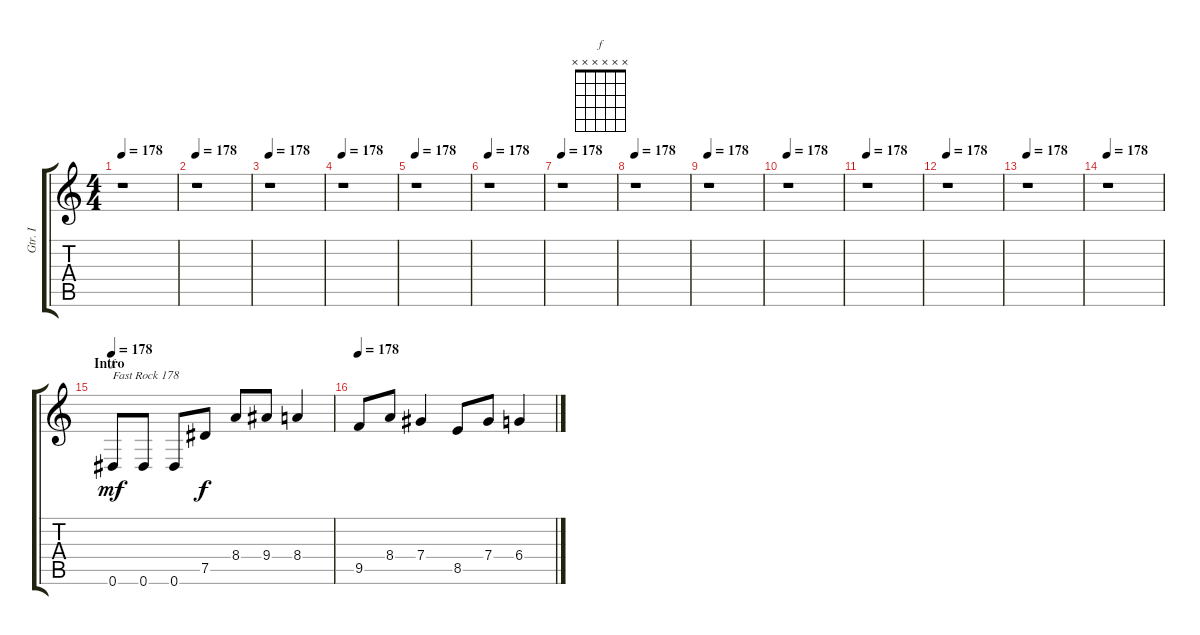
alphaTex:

\track ("Gtr. I" "Gtr. I") {instrument overdrivenguitar}
\staff {score tabs}
\tuning (Eb4 Bb3 Gb3 Db3 Ab2 Eb2) {hide}
\chord ("f" x x x x x x) {firstfret 0}
\ts (4 4)
\tempo 178
\clef g2
\ks c
r.1{dy p} |
\tempo 178
r.1 |
\tempo 178
r.1 |
\tempo 178
r.1 |
\tempo 178
r.1 |
\tempo 178
r.1 |
\tempo 178
r.1 |
\tempo 178
r.1 |
\tempo 178
r.1 |
\tempo 178
r.1 |
\tempo 178
r.1 |
\tempo 178
r.1 |
\tempo 178
r.1 |
\tempo 178
r.1 |
\section ("" "Intro")
\tempo 178
0.6.8{ch "f" txt "Fast Rock 178" dy mf volume 15} 0.6.8 0.6.8 7.5.8{dy f} 8.4.8 9.4.8 8.4.4 |
\tempo 178
9.5.8 8.4.8 7.4.4 8.5.8 7.4.8 6.4.4
